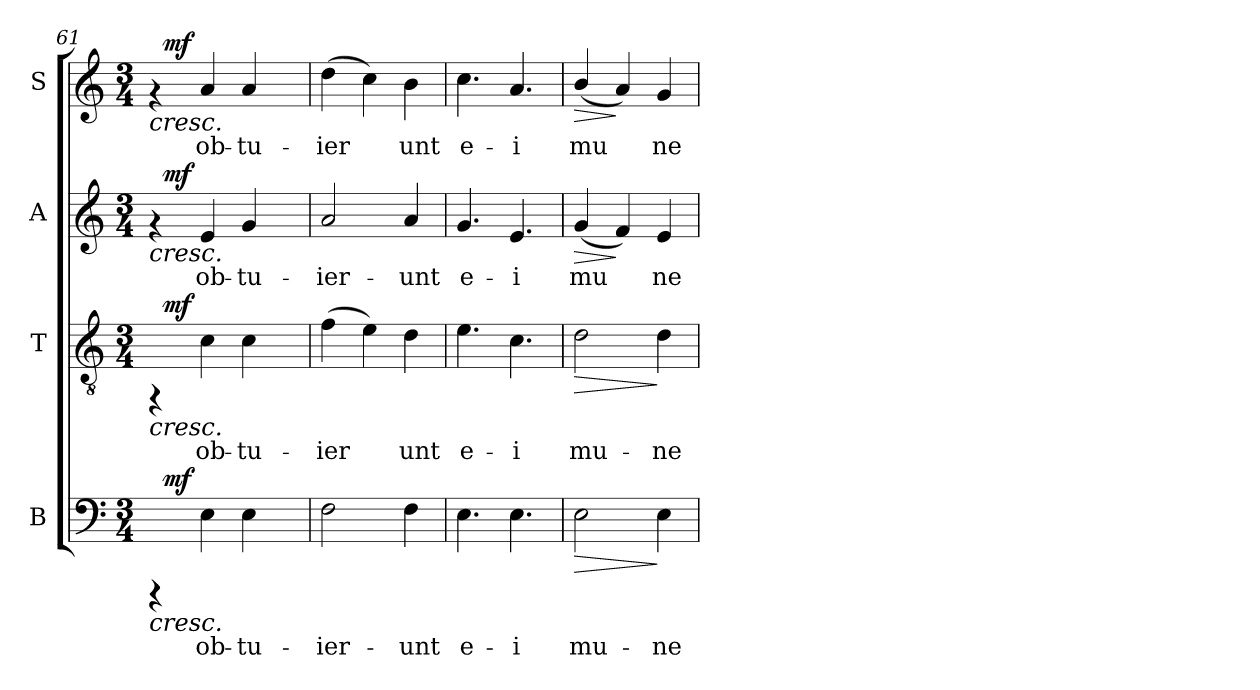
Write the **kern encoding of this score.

**kern	**text	**dynam	**kern	**text	**dynam	**kern	**text	**dynam	**kern	**text	**dynam
*part4	*part4	*part4	*part3	*part3	*part3	*part2	*part2	*part2	*part1	*part1	*part1
*staff4	*staff4	*staff4	*staff3	*staff3	*staff3	*staff2	*staff2	*staff2	*staff1	*staff1	*staff1
*I"B	*	*	*I"T	*	*	*I"A	*	*	*I"S	*	*
*clefF4	*	*	*clefGv2	*	*	*clefG2	*	*	*clefG2	*	*
*k[]	*	*	*k[]	*	*	*k[]	*	*	*k[]	*	*
*C:	*	*	*C:	*	*	*C:	*	*	*C:	*	*
*M3/4	*	*	*M3/4	*	*	*M3/4	*	*	*M3/4	*	*
=61	=61	=61	=61	=61	=61	=61	=61	=61	=61	=61	=61
!	!	!LO:HP:b	!	!	!LO:HP:b	!	!	!LO:HP:b	!	!	!LO:HP:b
*^	*	*	*^	*	*	*^	*	*	*^	*	*
4rCCC	32.ryy	.	<	4rFF	32.ryy	.	<	4rf	32.ryy	.	<	4rf	32.ryy	.	<
!	!	!	!LO:DY:a	!	!	!	!LO:DY:a	!	!	!	!LO:DY:a	!	!	!	!LO:DY:a
.	2ryy	.	mf	.	2ryy	.	mf	.	2ryy	.	mf	.	2ryy	.	mf
!	!	!LO:LY:b:cj	!	!	!	!LO:LY:b:cj	!	!	!	!LO:LY:b:cj	!	!	!	!LO:LY:b:cj	!
4E\	.	ob-	.	4c\	.	ob-	.	4e/	.	ob-	.	4a/	.	ob-	.
!	!	!LO:LY:b:cj	!	!	!	!LO:LY:b:cj	!	!	!	!LO:LY:b:cj	!	!	!	!LO:LY:b:cj	!
4E\	.	-tu-	.	4c\	.	-tu-	.	4g/	.	-tu-	.	4a/	.	-tu-	.
.	8ryy	.	.	.	8ryy	.	.	.	8ryy	.	.	.	8ryy	.	.
.	16ryy	.	.	.	16ryy	.	.	.	16ryy	.	.	.	16ryy	.	.
.	64ryy	.	.	.	64ryy	.	.	.	64ryy	.	.	.	64ryy	.	.
=62	=62	=62	=62	=62	=62	=62	=62	=62	=62	=62	=62	=62	=62	=62	=62
!	!	!LO:LY:b:cj	!	!	!	!LO:LY:b:cj	!	!	!	!LO:LY:b:cj	!	!	!	!LO:LY:b:cj	!
*v	*v	*	*	*	*	*	*	*v	*v	*	*	*v	*v	*	*
*	*	*	*v	*v	*	*	*	*	*	*	*	*
2F\	-ier-	.	(>4f\	-ier-	.	2a/	-ier-	.	(>4dd\	-ier-	.
!	!	!	!	!LO:LY:b:cj	!	!	!	!	!	!LO:LY:b:cj	!
.	.	.	4e\)	--	.	.	.	.	4cc\)	--	.
!	!LO:LY:b:cj	!	!	!LO:LY:b:cj	!	!	!LO:LY:b:cj	!	!	!LO:LY:b:cj	!
4F\	-unt	.	4d\	-unt	.	4a/	-unt	.	4b\	-unt	.
=63	=63	=63	=63	=63	=63	=63	=63	=63	=63	=63	=63
!	!LO:LY:b:cj	!	!	!LO:LY:b:cj	!	!	!LO:LY:b:cj	!	!	!LO:LY:b:cj	!
4.E\	e-	.	4.e\	e-	.	4.g/	e-	.	4.cc\	e-	.
!	!LO:LY:b:cj	!	!	!LO:LY:b:cj	!	!	!LO:LY:b:cj	!	!	!LO:LY:b:cj	!
4.E\	-i	[	4.c\	-i	[	4.e/	-i	[	4.a/	-i	[
!!LO:LB:g=z
=64	=64	=64	=64	=64	=64	=64	=64	=64	=64	=64	=64
!	!LO:LY:b:cj	!LO:HP:b	!	!LO:LY:b:cj	!LO:HP:b	!	!LO:LY:b:cj	!LO:HP:b	!	!LO:LY:b:cj	!LO:HP:b
2E\	mu-	>	2d\	mu-	>	(<4g/	mu-	>	(<4b/	mu-	>
!	!	!	!	!	!	!	!LO:LY:b:cj	!	!	!LO:LY:b:cj	!
.	.	.	.	.	.	4f/)	--	]	4a/)	--	]
!	!LO:LY:b:cj	!	!	!LO:LY:b:cj	!	!	!LO:LY:b:cj	!	!	!LO:LY:b:cj	!
4E\	-ne-	]	4d\	-ne-	]	4e/	-ne-	.	4g/	-ne-	.
=	=	=	=	=	=	=	=	=	=	=	=
*-	*-	*-	*-	*-	*-	*-	*-	*-	*-	*-	*-
